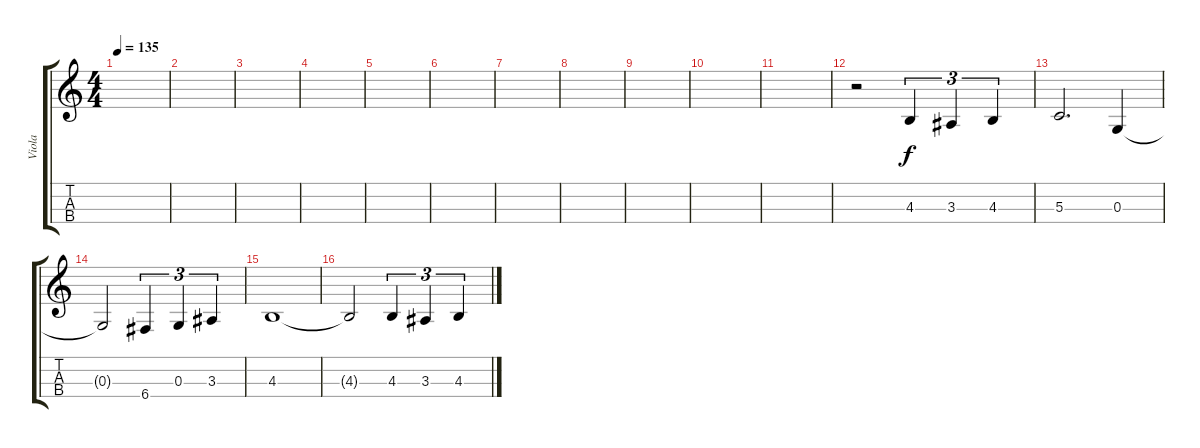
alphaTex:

\track ("Viola" "Viola") {instrument violin}
\staff {score tabs}
\tuning (A4 D4 G3 C3) {hide}
\ts (4 4)
\tempo 135
\clef g2
\ks c
|
|
|
|
|
|
|
|
|
|
|
r.2 4.3.4{tu (3 2)} 3.3.4{tu (3 2)} 4.3.4{tu (3 2)} |
5.3.2{d} 0.3.4 |
0.3{t}.2 6.4.4{tu (3 2)} 0.3.4{tu (3 2)} 3.3.4{tu (3 2)} |
4.3.1 |
4.3{t}.2 4.3.4{tu (3 2)} 3.3.4{tu (3 2)} 4.3.4{tu (3 2)}
